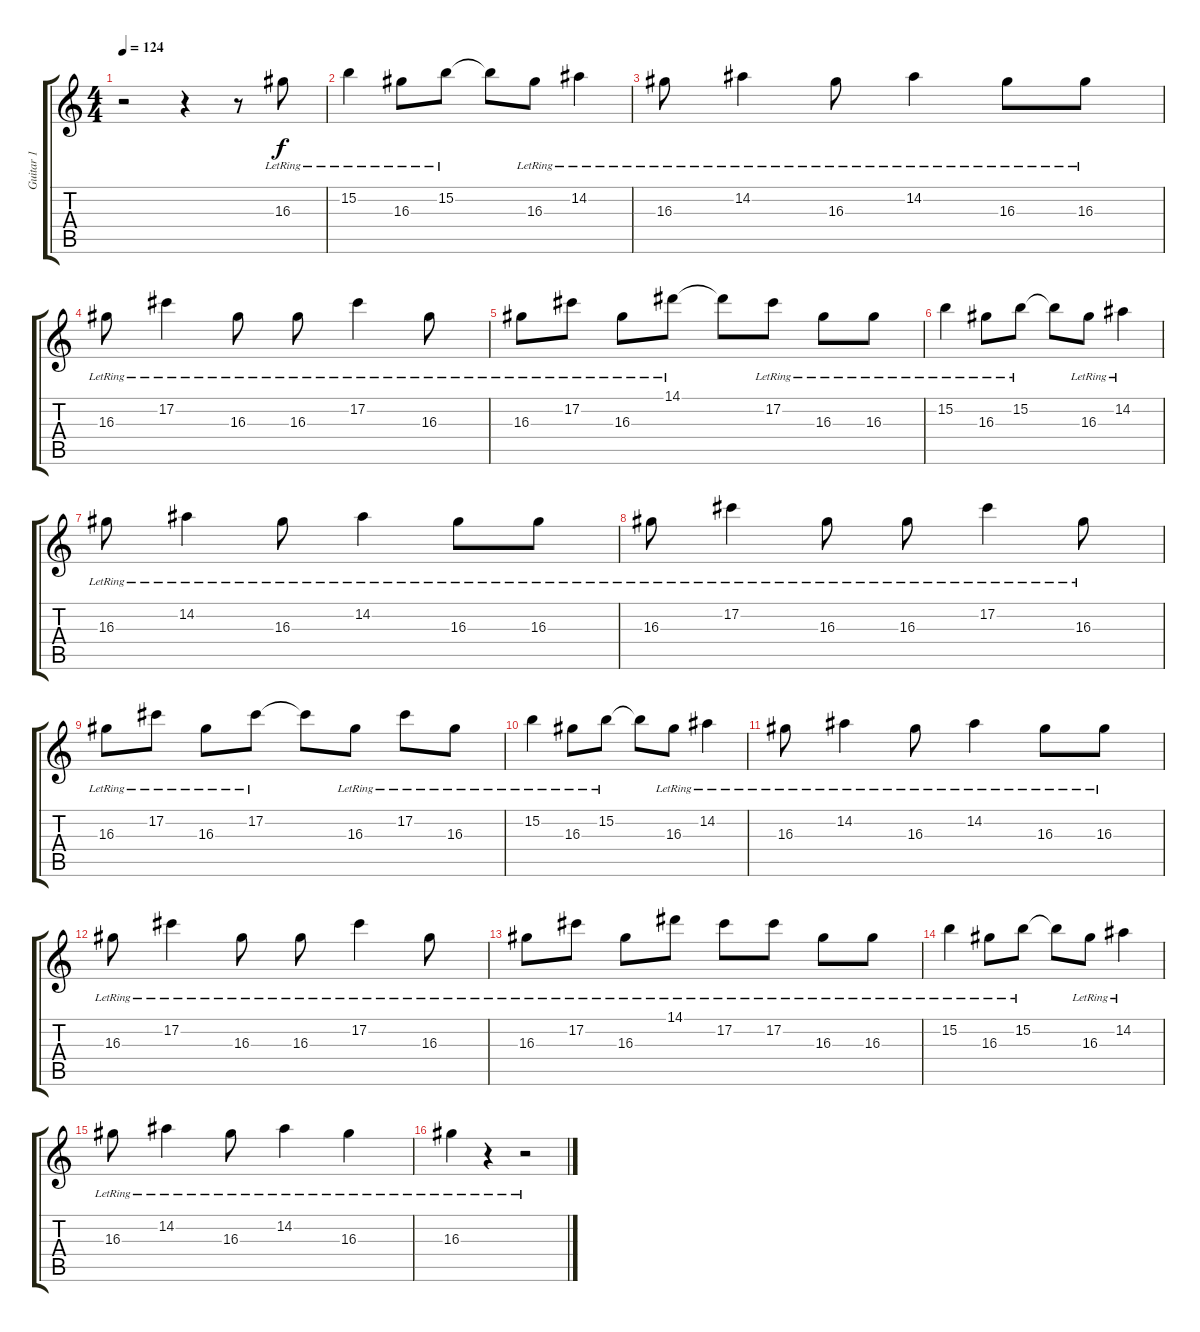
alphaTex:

\track ("Guitar 1" "Guitar 1") {instrument electricguitarjazz}
\staff {score tabs}
\tuning (Db4 Ab3 E3 B2 Gb2 Db2) {hide}
\ts (4 4)
\tempo 124
\clef g2
\ks c
r.2{dy f instrument electricguitarjazz} r.4 r.8 16.3{lr}.8 |
15.2{lr}.4 16.3{lr}.8 15.2{lr}.8 15.2{t}.8 16.3{lr}.8 14.2{lr}.4 |
16.3{lr}.8 14.2{lr}.4 16.3{lr}.8 14.2{lr}.4 16.3{lr}.8 16.3{lr}.8 |
16.3{lr}.8 17.2{lr}.4 16.3{lr}.8 16.3{lr}.8 17.2{lr}.4 16.3{lr}.8 |
16.3{lr}.8 17.2{lr}.8 16.3{lr}.8 14.1{lr}.8 14.1{t}.8 17.2{lr}.8 16.3{lr}.8 16.3{lr}.8 |
15.2{lr}.4 16.3{lr}.8 15.2{lr}.8 15.2{t}.8 16.3{lr}.8 14.2{lr}.4 |
16.3{lr}.8 14.2{lr}.4 16.3{lr}.8 14.2{lr}.4 16.3{lr}.8 16.3{lr}.8 |
16.3{lr}.8 17.2{lr}.4 16.3{lr}.8 16.3{lr}.8 17.2{lr}.4 16.3{lr}.8 |
16.3{lr}.8 17.2{lr}.8 16.3{lr}.8 17.2{lr}.8 17.2{t}.8 16.3{lr}.8 17.2{lr}.8 16.3{lr}.8 |
15.2{lr}.4 16.3{lr}.8 15.2{lr}.8 15.2{t}.8 16.3{lr}.8 14.2{lr}.4 |
16.3{lr}.8 14.2{lr}.4 16.3{lr}.8 14.2{lr}.4 16.3{lr}.8 16.3{lr}.8 |
16.3{lr}.8 17.2{lr}.4 16.3{lr}.8 16.3{lr}.8 17.2{lr}.4 16.3{lr}.8 |
16.3{lr}.8 17.2{lr}.8 16.3{lr}.8 14.1{lr}.8 17.2{lr}.8 17.2{lr}.8 16.3{lr}.8 16.3{lr}.8 |
15.2{lr}.4 16.3{lr}.8 15.2{lr}.8 15.2{t}.8 16.3{lr}.8 14.2{lr}.4 |
16.3{lr}.8 14.2{lr}.4 16.3{lr}.8 14.2{lr}.4 16.3{lr}.4 |
16.3{lr}.4 r.4 r.2
